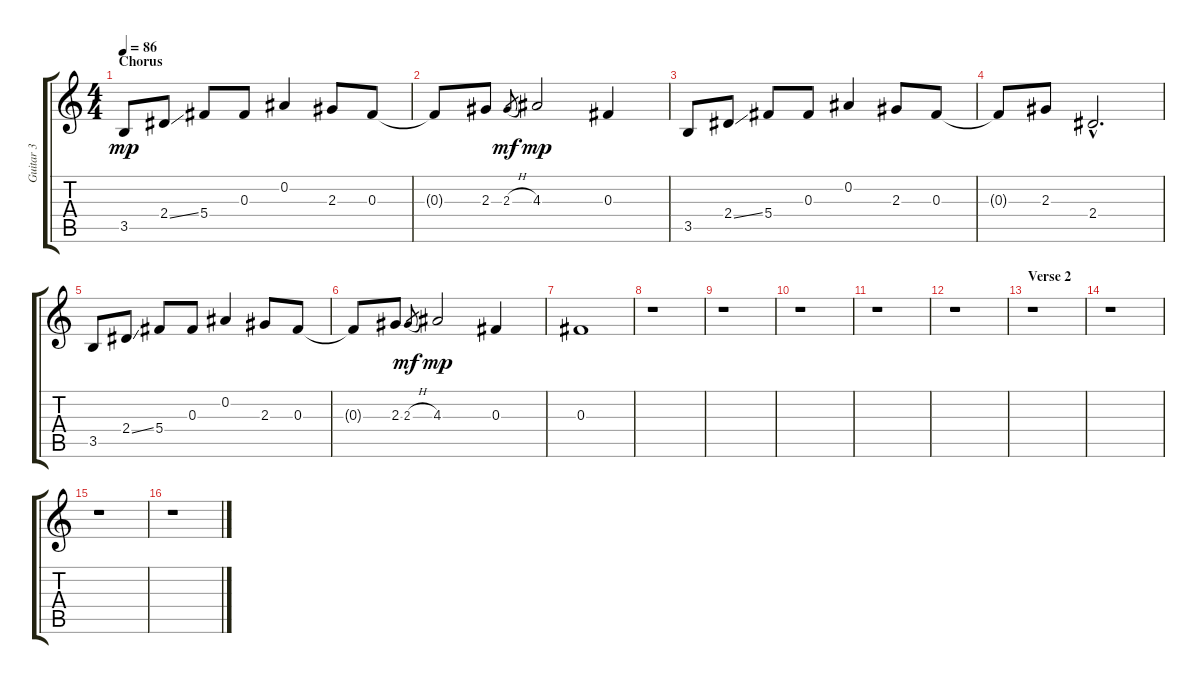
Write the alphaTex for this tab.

\track ("Guitar 3" "Guitar 3") {instrument electricguitarjazz}
\staff {score tabs}
\tuning (Eb4 Bb3 Gb3 Db3 Ab2 Eb2) {hide}
\ts (4 4)
\section ("" "Chorus")
\tempo 86
\clef g2
\ks c
3.5.8{dy mp} 2.4{ss}.8 5.4.8 0.3.8 0.2.4 2.3.8 0.3.8 |
0.3{t}.8 2.3.8 2.3{h}.8{gr dy mf} 4.3.2{dy mp} 0.3.4 |
3.5.8 2.4{ss}.8 5.4.8 0.3.8 0.2.4 2.3.8 0.3.8 |
0.3{t}.8 2.3.8 2.4{hac}.2{d} |
3.5.8 2.4{ss}.8 5.4.8 0.3.8 0.2.4 2.3.8 0.3.8 |
0.3{t}.8 2.3.8 2.3{h}.8{gr dy mf} 4.3.2{dy mp} 0.3.4 |
0.3.1 |
r.1 |
r.1 |
r.1 |
r.1 |
r.1 |
\section ("" "Verse 2")
r.1 |
r.1 |
r.1 |
r.1
